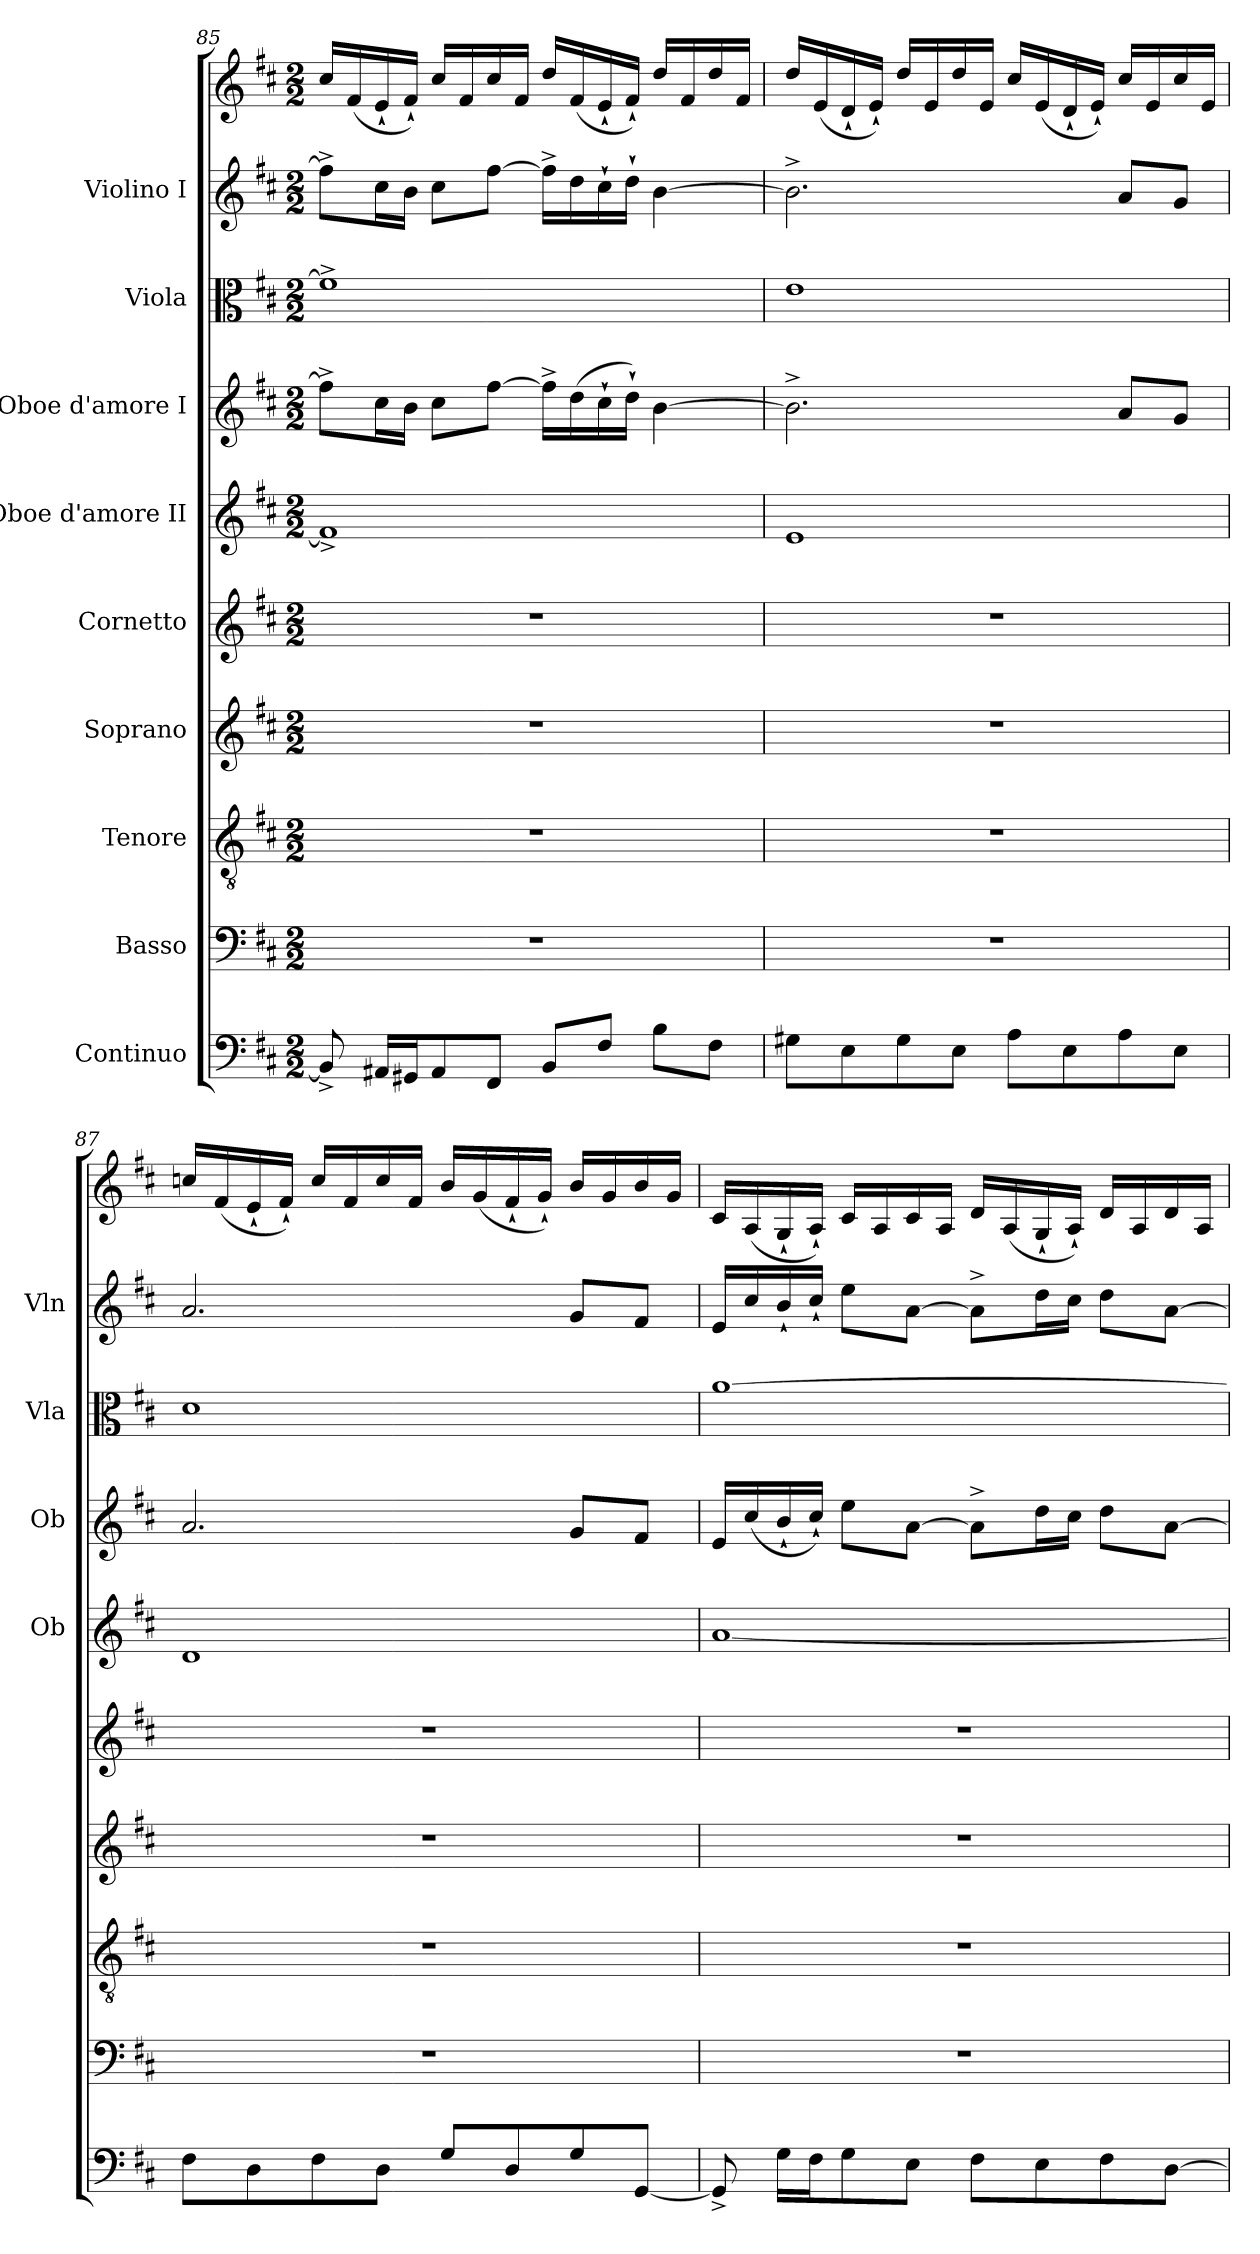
**kern	**kern	**kern	**kern	**kern	**kern	**kern	**kern	**kern	**kern
*part9	*part8	*part7	*part6	*part5	*part4	*part3	*part2	*part1	*part1
*staff10	*staff9	*staff8	*staff7	*staff6	*staff5	*staff4	*staff3	*staff2	*staff1
*I"Continuo	*I"Basso	*I"Tenore	*I"Soprano	*I"Cornetto	*I"Oboe d'amore II	*I"Oboe d'amore I	*I"Viola	*I"Violino I	*
*	*	*	*	*	*I'Ob	*I'Ob	*I'Vla	*I'Vln	*
*clefF4	*clefF4	*clefGv2	*clefG2	*clefG2	*clefG2	*clefG2	*clefC3	*clefG2	*clefG2
*k[f#c#]	*k[f#c#]	*k[f#c#]	*k[f#c#]	*k[f#c#]	*k[f#c#]	*k[f#c#]	*k[f#c#]	*k[f#c#]	*k[f#c#]
*D:	*D:	*D:	*D:	*D:	*D:	*D:	*D:	*D:	*D:
*M2/2	*M2/2	*M2/2	*M2/2	*M2/2	*M2/2	*M2/2	*M2/2	*M2/2	*M2/2
=85	=85	=85	=85	=85	=85	=85	=85	=85	=85
8BB^</]	1r	1r	1r	1r	1f#^<]	8ff#^>\L]	1f#^>]	8ff#^>\L]	16cc#/L
.	.	.	.	.	.	.	.	.	(>16f#/
16AA#X/L	.	.	.	.	.	16cc#\	.	16cc#\	16e`</
16GG#X/	.	.	.	.	.	16b\J	.	16b\J	16f#`</J)
8AA#/	.	.	.	.	.	8cc#\L	.	8cc#\L	16cc#/L
.	.	.	.	.	.	.	.	.	16f#/
8FF#/J	.	.	.	.	.	[>8ff#\J	.	[>8ff#\J	16cc#/
.	.	.	.	.	.	.	.	.	16f#/J
8BB/L	.	.	.	.	.	16ff#^>\L]	.	16ff#^>\L]	16dd/L
.	.	.	.	.	.	(>16dd\	.	16dd\	(>16f#/
8F#/J	.	.	.	.	.	16cc#`>\	.	16cc#`>\	16e`</
.	.	.	.	.	.	16dd`>\J)	.	16dd`>\J	16f#`</J)
8B\L	.	.	.	.	.	[>4b\	.	[>4b\	16dd/L
.	.	.	.	.	.	.	.	.	16f#/
8F#\J	.	.	.	.	.	.	.	.	16dd/
.	.	.	.	.	.	.	.	.	16f#/J
=86	=86	=86	=86	=86	=86	=86	=86	=86	=86
8G#X\L	1r	1r	1r	1r	1e	2.b^>\]	1e	2.b^>\]	16dd/L
.	.	.	.	.	.	.	.	.	(>16e/
8E\	.	.	.	.	.	.	.	.	16d`</
.	.	.	.	.	.	.	.	.	16e`</J)
8G#\	.	.	.	.	.	.	.	.	16dd/L
.	.	.	.	.	.	.	.	.	16e/
8E\J	.	.	.	.	.	.	.	.	16dd/
.	.	.	.	.	.	.	.	.	16e/J
8A\L	.	.	.	.	.	.	.	.	16cc#/L
.	.	.	.	.	.	.	.	.	(>16e/
8E\	.	.	.	.	.	.	.	.	16d`</
.	.	.	.	.	.	.	.	.	16e`</J)
8A\	.	.	.	.	.	8a/L	.	8a/L	16cc#/L
.	.	.	.	.	.	.	.	.	16e/
8E\J	.	.	.	.	.	8g/J	.	8g/J	16cc#/
.	.	.	.	.	.	.	.	.	16e/J
!!LO:PB:g=z
=87	=87	=87	=87	=87	=87	=87	=87	=87	=87
8F#\L	1r	1r	1r	1r	1d	2.a/	1d	2.a/	16ccn/L
.	.	.	.	.	.	.	.	.	(>16f#/
8D\	.	.	.	.	.	.	.	.	16e`</
.	.	.	.	.	.	.	.	.	16f#`</J)
8F#\	.	.	.	.	.	.	.	.	16cc/L
.	.	.	.	.	.	.	.	.	16f#/
8D\J	.	.	.	.	.	.	.	.	16cc/
.	.	.	.	.	.	.	.	.	16f#/J
8G/L	.	.	.	.	.	.	.	.	16b/L
.	.	.	.	.	.	.	.	.	(>16g/
8D/	.	.	.	.	.	.	.	.	16f#`</
.	.	.	.	.	.	.	.	.	16g`</J)
8G/	.	.	.	.	.	8g/L	.	8g/L	16b/L
.	.	.	.	.	.	.	.	.	16g/
[<8GG/J	.	.	.	.	.	8f#/J	.	8f#/J	16b/
.	.	.	.	.	.	.	.	.	16g/J
=88	=88	=88	=88	=88	=88	=88	=88	=88	=88
8GG^</]	1r	1r	1r	1r	[<1a	16e/L	[>1a	16e/L	16c#/L
.	.	.	.	.	.	(>16cc#/	.	16cc#/	(>16A/
16G\L	.	.	.	.	.	16b`</	.	16b`</	16G`</
16F#\	.	.	.	.	.	16cc#`</J)	.	16cc#`</J	16A`</J)
8G\	.	.	.	.	.	8ee\L	.	8ee\L	16c#/L
.	.	.	.	.	.	.	.	.	16A/
8E\J	.	.	.	.	.	[>8a\J	.	[>8a\J	16c#/
.	.	.	.	.	.	.	.	.	16A/J
8F#\L	.	.	.	.	.	8a^>\L]	.	8a^>\L]	16d/L
.	.	.	.	.	.	.	.	.	(>16A/
8E\	.	.	.	.	.	16dd\	.	16dd\	16G`</
.	.	.	.	.	.	16cc#\J	.	16cc#\J	16A`</J)
8F#\	.	.	.	.	.	8dd\L	.	8dd\L	16d/L
.	.	.	.	.	.	.	.	.	16A/
[>8D\J	.	.	.	.	.	[>8a\J	.	[>8a\J	16d/
.	.	.	.	.	.	.	.	.	16A/J
=	=	=	=	=	=	=	=	=	=
*-	*-	*-	*-	*-	*-	*-	*-	*-	*-
